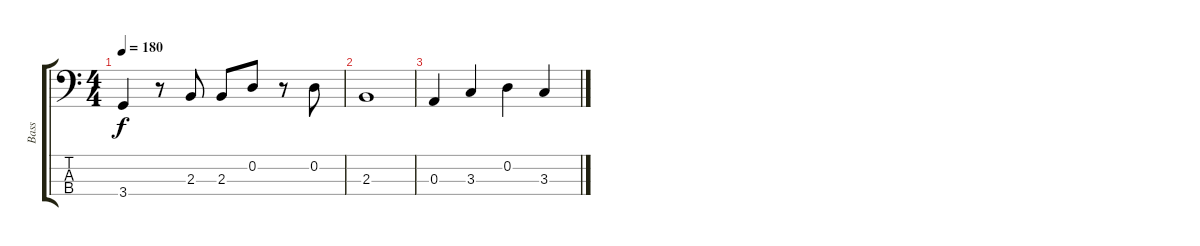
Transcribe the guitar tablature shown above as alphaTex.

\track ("Bass" "Bass") {instrument slapbass2}
\staff {score tabs}
\tuning (G2 D2 A1 E1) {hide}
\ts (4 4)
\tempo 180
\clef f4
\ks c
3.4.4{dy f} r.8 2.3.8 2.3.8 0.2.8 r.8 0.2.8 |
2.3.1 |
0.3.4 3.3.4 0.2.4 3.3.4
